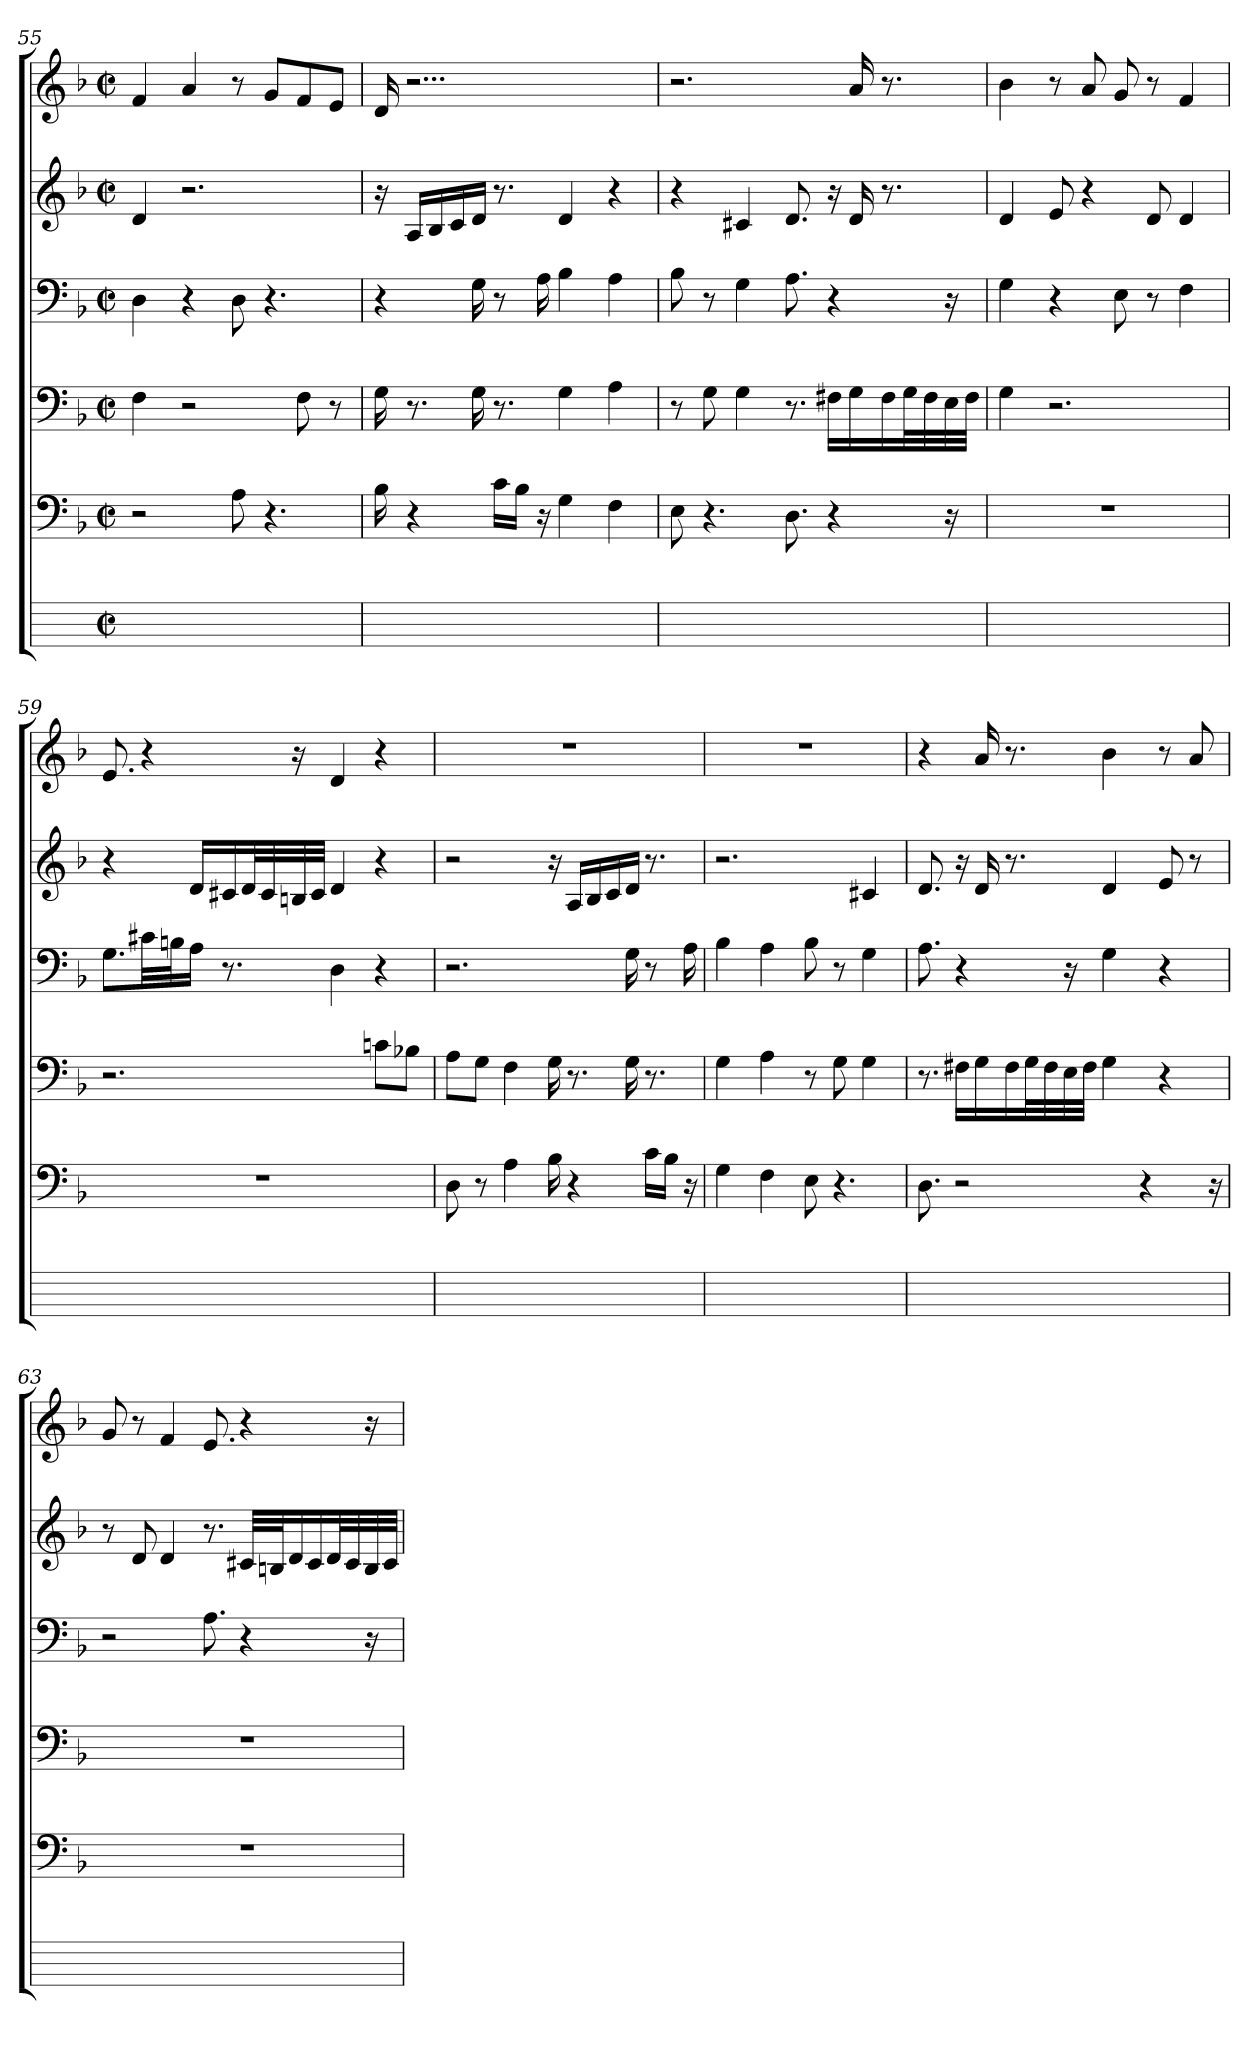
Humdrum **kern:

**kern	**kern	**kern	**kern	**kern	**kern
*part6	*part5	*part4	*part3	*part2	*part1
*staff6	*staff5	*staff4	*staff3	*staff2	*staff1
*	*clefF4	*clefF4	*clefF4	*clefG2	*clefG2
*	*k[b-]	*k[b-]	*k[b-]	*k[b-]	*k[b-]
*	*F:	*F:	*F:	*F:	*F:
*M2/2	*M2/2	*M2/2	*M2/2	*M2/2	*M2/2
*met(c|)	*met(c|)	*met(c|)	*met(c|)	*met(c|)	*met(c|)
=55	=55	=55	=55	=55	=55
1ryy	2r	4F	4D	4d	4f
.	.	2r	4r	2.r	4a
.	8A	.	8Di	.	8r
.	4.r	.	4.r	.	8gL
.	.	8F	.	.	8f
.	.	8r	.	.	8eJ
=56	=56	=56	=56	=56	=56
1ryy	16B-	16G	4r	16r	16d
.	4r	8.r	.	16AjLL	2...r
.	.	.	.	16B-j	.
.	.	.	.	16cj	.
.	.	16G	16G	16diJJ	.
.	16cjLL	8.r	8r	8.r	.
.	16B-iJJ	.	.	.	.
.	16r	.	16Aj	.	.
.	4G	4G	4B-	4di	.
.	4F	4A	4A	4r	.
=57	=57	=57	=57	=57	=57
1ryy	8EZ	8r	8B-	4r	2.r
.	4.r	8G	8r	.	.
.	.	4G	4G	4c#XZ	.
.	8.D	8.r	8.A	8.d	.
.	4r	16F#XjLL	4r	16r	.
.	.	16Gi	.	16d	16a
.	.	16F#j	.	8.r	8.r
.	.	32GjL	.	.	.
.	.	32F#j	.	.	.
.	16r	32Ej	16r	.	.
.	.	32F#jJJJ	.	.	.
=58	=58	=58	=58	=58	=58
1ryy	1r	4G	4G	4d	4b-
.	.	2.r	4r	8e	8r
.	.	.	.	4r	8a
.	.	.	8E	.	8g
.	.	.	8r	8d	8r
.	.	.	4F	4d	4f
=59	=59	=59	=59	=59	=59
1ryy	1r	2.r	8.GL	4r	8.e
.	.	.	32c#XjLL	.	4r
.	.	.	32BnjJ	.	.
.	.	.	16AJJ	16diLL	.
.	.	.	8.r	16c#j	.
.	.	.	.	32djL	.
.	.	.	.	32c#j	.
.	.	.	.	32Bj	16r
.	.	.	.	32c#jJJJ	.
.	.	.	4D	4d	4d
.	.	8cnjL	4r	4r	4r
.	.	8B-XjJ	.	.	.
=60	=60	=60	=60	=60	=60
1ryy	8Di	8AVL	2.r	2r	1r
.	8r	8GjJ	.	.	.
.	4A	4F	.	.	.
.	16B-	16G	.	16r	.
.	4r	8.r	.	16AjLL	.
.	.	.	.	16B-j	.
.	.	.	.	16cj	.
.	.	16G	16G	16diJJ	.
.	16cjLL	8.r	8r	8.r	.
.	16B-iJJ	.	.	.	.
.	16r	.	16Aj	.	.
=61	=61	=61	=61	=61	=61
1ryy	4G	4G	4B-	2.r	1r
.	4F	4A	4A	.	.
.	8EZ	8r	8B-	.	.
.	4.r	8G	8r	.	.
.	.	4G	4G	4c#XZ	.
=62	=62	=62	=62	=62	=62
1ryy	8.D	8.r	8.A	8.d	4r
.	2r	16F#XjLL	4r	16r	.
.	.	16Gi	.	16d	16a
.	.	16F#j	.	8.r	8.r
.	.	32GjL	.	.	.
.	.	32F#j	.	.	.
.	.	32Ej	16r	.	.
.	.	32F#jJJJ	.	.	.
.	.	4G	4G	4d	4b-
.	4r	.	.	.	.
.	.	4r	4r	8e	8r
.	.	.	.	8r	8a
.	16r	.	.	.	.
=63	=63	=63	=63	=63	=63
1ryy	1r	1r	2r	8r	8g
.	.	.	.	8d	8r
.	.	.	.	4d	4f
.	.	.	8.A	8.r	8.e
.	.	.	4r	32c#XjLLL	4r
.	.	.	.	32BnjJ	.
.	.	.	.	16di	.
.	.	.	.	16c#j	.
.	.	.	.	32djL	.
.	.	.	.	32c#j	.
.	.	.	16r	32Bj	16r
.	.	.	.	32c#jJJJ	.
=	=	=	=	=	=
*-	*-	*-	*-	*-	*-
